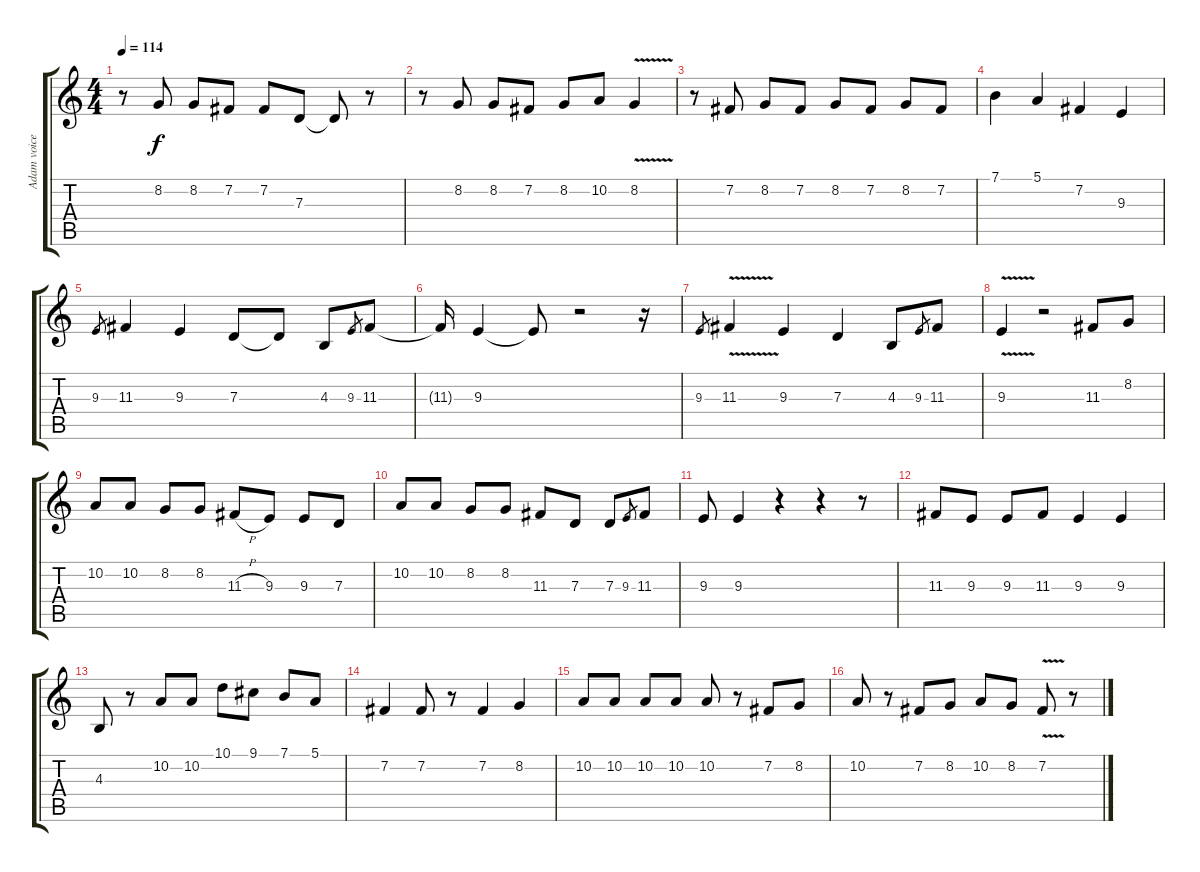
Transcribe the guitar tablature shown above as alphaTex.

\track ("Adam voice" "Adam voice") {instrument altosax}
\staff {score tabs}
\tuning (E4 B3 G3 D3 A2 E2) {hide}
\ts (4 4)
\tempo 114
\clef g2
\ks c
r.8{dy f} 8.2.8 8.2.8 7.2.8 7.2.8 7.3.8 7.3{t}.8 r.8 |
r.8 8.2.8 8.2.8 7.2.8 8.2.8 10.2.8 8.2{v}.4 |
r.8 7.2.8 8.2.8 7.2.8 8.2.8 7.2.8 8.2.8 7.2.8 |
7.1.4 5.1.4 7.2.4 9.3.4 |
9.3.8{gr} 11.3.4 9.3.4 7.3.8 7.3{t}.8 4.3.8 9.3.8{gr} 11.3.8 |
11.3{t}.16 9.3.4 9.3{t}.8 r.2 r.16 |
9.3.8{gr} 11.3{v}.4 9.3.4 7.3.4 4.3.8 9.3.8{gr} 11.3.8 |
9.3{v}.4 r.2 11.3.8 8.2.8 |
10.2.8 10.2.8 8.2.8 8.2.8 11.3{h}.8 9.3.8 9.3.8 7.3.8 |
10.2.8 10.2.8 8.2.8 8.2.8 11.3.8 7.3.8 7.3.8 9.3.8{gr} 11.3.8 |
9.3.8 9.3.4 r.4 r.4 r.8 |
11.3.8 9.3.8 9.3.8 11.3.8 9.3.4 9.3.4 |
4.3.8 r.8 10.2.8 10.2.8 10.1.8 9.1.8 7.1.8 5.1.8 |
7.2.4 7.2.8 r.8 7.2.4 8.2.4 |
10.2.8 10.2.8 10.2.8 10.2.8 10.2.8 r.8 7.2.8 8.2.8 |
10.2.8 r.8 7.2.8 8.2.8 10.2.8 8.2.8 7.2{v}.8 r.8
